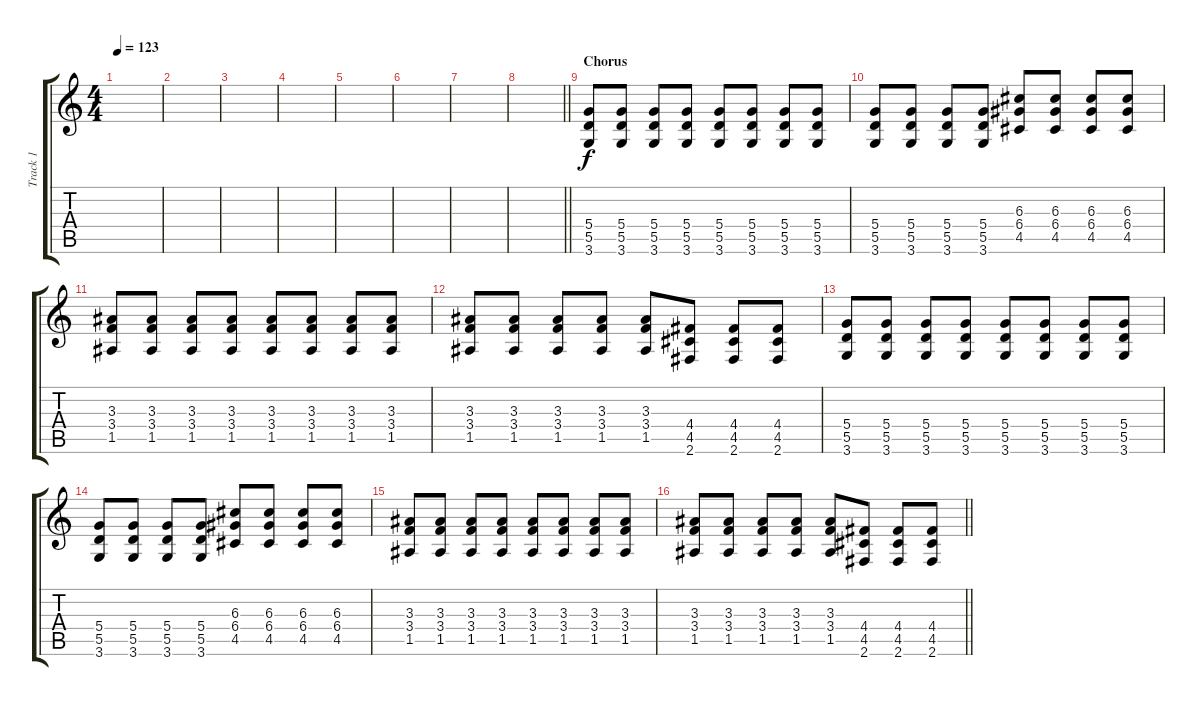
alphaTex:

\track ("Track 1" "Track 1") {instrument overdrivenguitar}
\staff {score tabs}
\tuning (E4 B3 G3 D3 A2 E2) {hide}
\ts (4 4)
\tempo 123
\clef g2
\ks c
|
|
|
|
|
|
|
\barLineRight lightlight
|
\section ("" "Chorus")
(5.4 5.5 3.6).8 (5.4 5.5 3.6).8 (5.4 5.5 3.6).8 (5.4 5.5 3.6).8 (5.4 5.5 3.6).8 (5.4 5.5 3.6).8 (5.4 5.5 3.6).8 (5.4 5.5 3.6).8 |
(5.4 5.5 3.6).8 (5.4 5.5 3.6).8 (5.4 5.5 3.6).8 (5.4 5.5 3.6).8 (6.3 6.4 4.5).8 (6.3 6.4 4.5).8 (6.3 6.4 4.5).8 (6.3 6.4 4.5).8 |
(3.3 3.4 1.5).8 (3.3 3.4 1.5).8 (3.3 3.4 1.5).8 (3.3 3.4 1.5).8 (3.3 3.4 1.5).8 (3.3 3.4 1.5).8 (3.3 3.4 1.5).8 (3.3 3.4 1.5).8 |
(3.3 3.4 1.5).8 (3.3 3.4 1.5).8 (3.3 3.4 1.5).8 (3.3 3.4 1.5).8 (3.3 3.4 1.5).8 (4.4 4.5 2.6).8 (4.4 4.5 2.6).8 (4.4 4.5 2.6).8 |
(5.4 5.5 3.6).8 (5.4 5.5 3.6).8 (5.4 5.5 3.6).8 (5.4 5.5 3.6).8 (5.4 5.5 3.6).8 (5.4 5.5 3.6).8 (5.4 5.5 3.6).8 (5.4 5.5 3.6).8 |
(5.4 5.5 3.6).8 (5.4 5.5 3.6).8 (5.4 5.5 3.6).8 (5.4 5.5 3.6).8 (6.3 6.4 4.5).8 (6.3 6.4 4.5).8 (6.3 6.4 4.5).8 (6.3 6.4 4.5).8 |
(3.3 3.4 1.5).8 (3.3 3.4 1.5).8 (3.3 3.4 1.5).8 (3.3 3.4 1.5).8 (3.3 3.4 1.5).8 (3.3 3.4 1.5).8 (3.3 3.4 1.5).8 (3.3 3.4 1.5).8 |
\barLineRight lightlight
(3.3 3.4 1.5).8 (3.3 3.4 1.5).8 (3.3 3.4 1.5).8 (3.3 3.4 1.5).8 (3.3 3.4 1.5).8 (4.4 4.5 2.6).8 (4.4 4.5 2.6).8 (4.4 4.5 2.6).8
